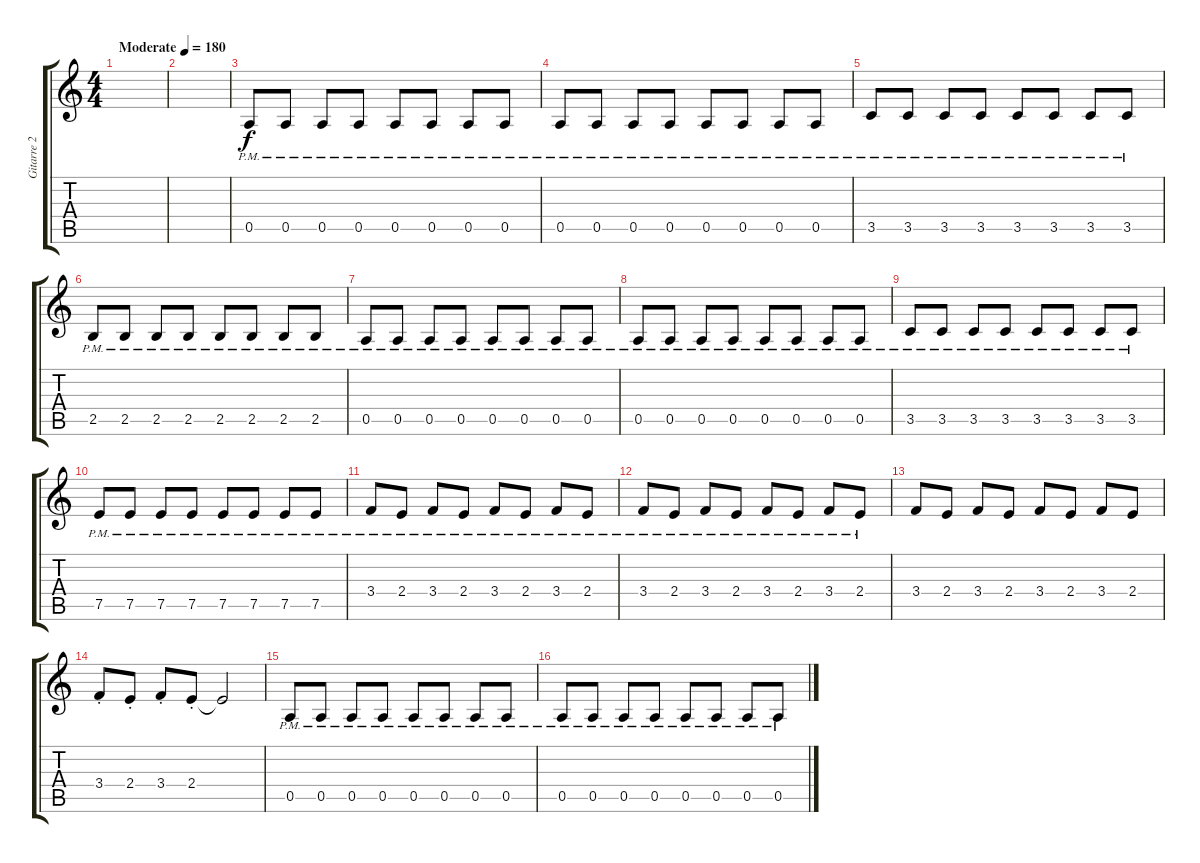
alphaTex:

\track ("Gitarre 2" "Gitarre 2") {instrument distortionguitar}
\staff {score tabs}
\tuning (E4 B3 G3 D3 A2 E2) {hide}
\ts (4 4)
\tempo (180 "Moderate")
\clef g2
\ks c
|
|
0.5{pm}.8 0.5{pm}.8 0.5{pm}.8 0.5{pm}.8 0.5{pm}.8 0.5{pm}.8 0.5{pm}.8 0.5{pm}.8 |
0.5{pm}.8 0.5{pm}.8 0.5{pm}.8 0.5{pm}.8 0.5{pm}.8 0.5{pm}.8 0.5{pm}.8 0.5{pm}.8 |
3.5{pm}.8 3.5{pm}.8 3.5{pm}.8 3.5{pm}.8 3.5{pm}.8 3.5{pm}.8 3.5{pm}.8 3.5{pm}.8 |
2.5{pm}.8 2.5{pm}.8 2.5{pm}.8 2.5{pm}.8 2.5{pm}.8 2.5{pm}.8 2.5{pm}.8 2.5{pm}.8 |
0.5{pm}.8 0.5{pm}.8 0.5{pm}.8 0.5{pm}.8 0.5{pm}.8 0.5{pm}.8 0.5{pm}.8 0.5{pm}.8 |
0.5{pm}.8 0.5{pm}.8 0.5{pm}.8 0.5{pm}.8 0.5{pm}.8 0.5{pm}.8 0.5{pm}.8 0.5{pm}.8 |
3.5{pm}.8 3.5{pm}.8 3.5{pm}.8 3.5{pm}.8 3.5{pm}.8 3.5{pm}.8 3.5{pm}.8 3.5{pm}.8 |
7.5{pm}.8 7.5{pm}.8 7.5{pm}.8 7.5{pm}.8 7.5{pm}.8 7.5{pm}.8 7.5{pm}.8 7.5{pm}.8 |
3.4{pm}.8 2.4{pm}.8 3.4{pm}.8 2.4{pm}.8 3.4{pm}.8 2.4{pm}.8 3.4{pm}.8 2.4{pm}.8 |
3.4{pm}.8 2.4{pm}.8 3.4{pm}.8 2.4{pm}.8 3.4{pm}.8 2.4{pm}.8 3.4{pm}.8 2.4{pm}.8 |
3.4.8 2.4.8 3.4.8 2.4.8 3.4.8 2.4.8 3.4.8 2.4.8 |
3.4{st}.8 2.4{st}.8 3.4{st}.8 2.4{st}.8 2.4{t}.2 |
0.5{pm}.8 0.5{pm}.8 0.5{pm}.8 0.5{pm}.8 0.5{pm}.8 0.5{pm}.8 0.5{pm}.8 0.5{pm}.8 |
0.5{pm}.8 0.5{pm}.8 0.5{pm}.8 0.5{pm}.8 0.5{pm}.8 0.5{pm}.8 0.5{pm}.8 0.5{pm}.8
